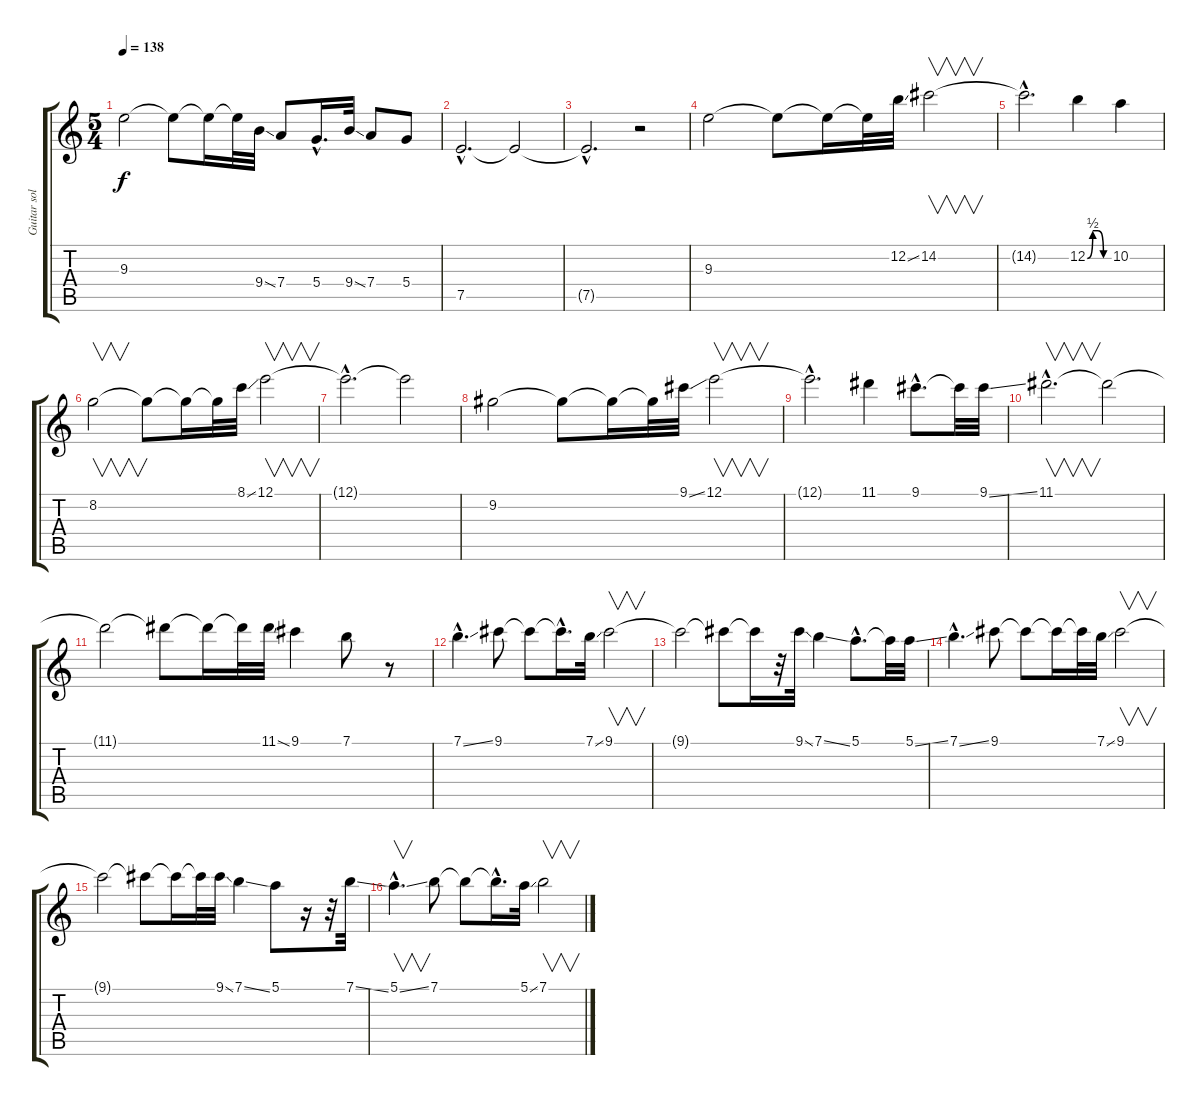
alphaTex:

\track ("Guitar solo 5" "Guitar sol") {instrument overdrivenguitar}
\staff {score tabs}
\tuning (E4 B3 G3 D3 A2 E2) {hide}
\ts (5 4)
\tempo 138
\clef g2
\ks c
9.3{t}.2{dy f} 9.3{t}.8 9.3{t}.16 9.3{t}.32 9.4{ss}.32 7.4.8 5.4{hac}.16{d} 9.4{ss}.32 7.4.8 5.4.8 |
7.5{hac}.2{d} 7.5{t}.2 |
7.5{hac t}.2{d} r.2 |
9.3.2 9.3{t}.8 9.3{t}.16 9.3{t}.32 12.2{ss}.32 14.2.2{v} |
14.2{hac t}.2{d} 12.2{be (custom 0 0 15 2 30 2 45 0 60 0)}.4 10.2.4 |
8.2.2{v} 8.2{t}.8 8.2{t}.16 8.2{t}.32 8.1{ss}.32 12.1.2{v} |
12.1{hac t}.2{d} 12.1{t}.2 |
9.2.2 9.2{t}.8 9.2{t}.16 9.2{t}.32 9.1{ss}.32 12.1.2{v} |
12.1{hac t}.2{d} 11.1.4 9.1{hac}.8{d} 9.1{t}.32 9.1{ss}.32 |
11.1{hac}.2{v d} 11.1{t}.2 |
11.1{t}.2 11.1{t}.8 11.1{t}.16 11.1{t}.32 11.1{ss}.32 9.1.4 7.1.8 r.8 |
7.1{ss hac}.4{d} 9.1.8 9.1{t}.8 9.1{hac t}.16{d} 7.1{ss}.32 9.1.2{v} |
9.1{t}.2 9.1{t}.8 9.1{t}.16 r.32 9.1{ss}.32 7.1{ss}.4 5.1{hac}.8{d} 5.1{t}.32 5.1{ss}.32 |
7.1{ss hac}.4{d} 9.1.8 9.1{t}.8 9.1{t}.16 9.1{t}.32 7.1{ss}.32 9.1.2{v} |
9.1{t}.2 9.1{t}.8 9.1{t}.16 9.1{t}.32 9.1{ss}.32 7.1{ss}.4 5.1.8 r.16 r.32 7.1{ss}.32 |
5.1{ss hac}.4{v d} 7.1.8 7.1{t}.8 7.1{hac t}.16{d} 5.1{ss}.32 7.1.2{v}
